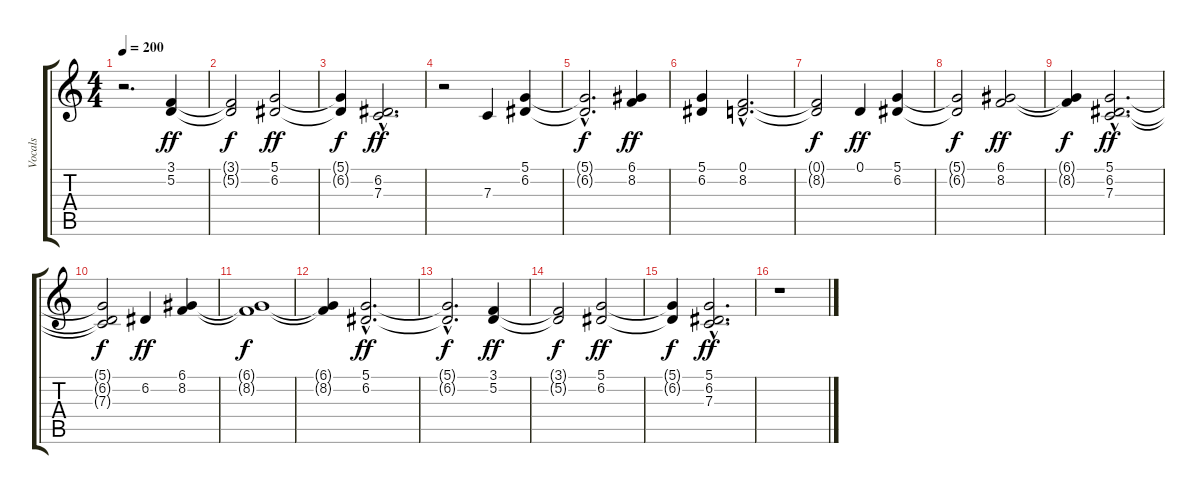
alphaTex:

\track ("Vocals" "Vocals") {instrument oboe}
\staff {score tabs}
\tuning (D4 A3 F3 C3 G2 C2) {hide}
\ts (4 4)
\tempo 200
\clef g2
\ks c
r.2{d dy ff} (3.1 5.2).4 |
(3.1{t} 5.2{t}).2{dy f} (5.1 6.2).2{dy ff} |
(5.1{t} 6.2{t}).4{dy f} (6.2{hac} 7.3{hac}).2{d dy ff} |
r.2 7.3.4 (5.1 6.2).4 |
(5.1{hac t} 6.2{hac t}).2{d dy f} (6.1 8.2).4{dy ff} |
(5.1 6.2).4 (0.1{hac} 8.2{hac}).2{d} |
(0.1{t} 8.2{t}).2{dy f} 0.1.4{dy ff} (5.1 6.2).4 |
(5.1{t} 6.2{t}).2{dy f} (6.1 8.2).2{dy ff} |
(6.1{t} 8.2{t}).4{dy f} (5.1{hac} 6.2{hac} 7.3{hac}).2{d dy ff} |
(5.1{t} 6.2{t} 7.3{t}).2{dy f} 6.2.4{dy ff} (6.1 8.2).4 |
(6.1{t} 8.2{t}).1{dy f} |
(6.1{t} 8.2{t}).4 (5.1{hac} 6.2{hac}).2{d dy ff} |
(5.1{hac t} 6.2{hac t}).2{d dy f} (3.1 5.2).4{dy ff} |
(3.1{t} 5.2{t}).2{dy f} (5.1 6.2).2{dy ff} |
(5.1{t} 6.2{t}).4{dy f} (5.1{hac} 6.2{hac} 7.3{hac}).2{d dy ff} |
r.1
